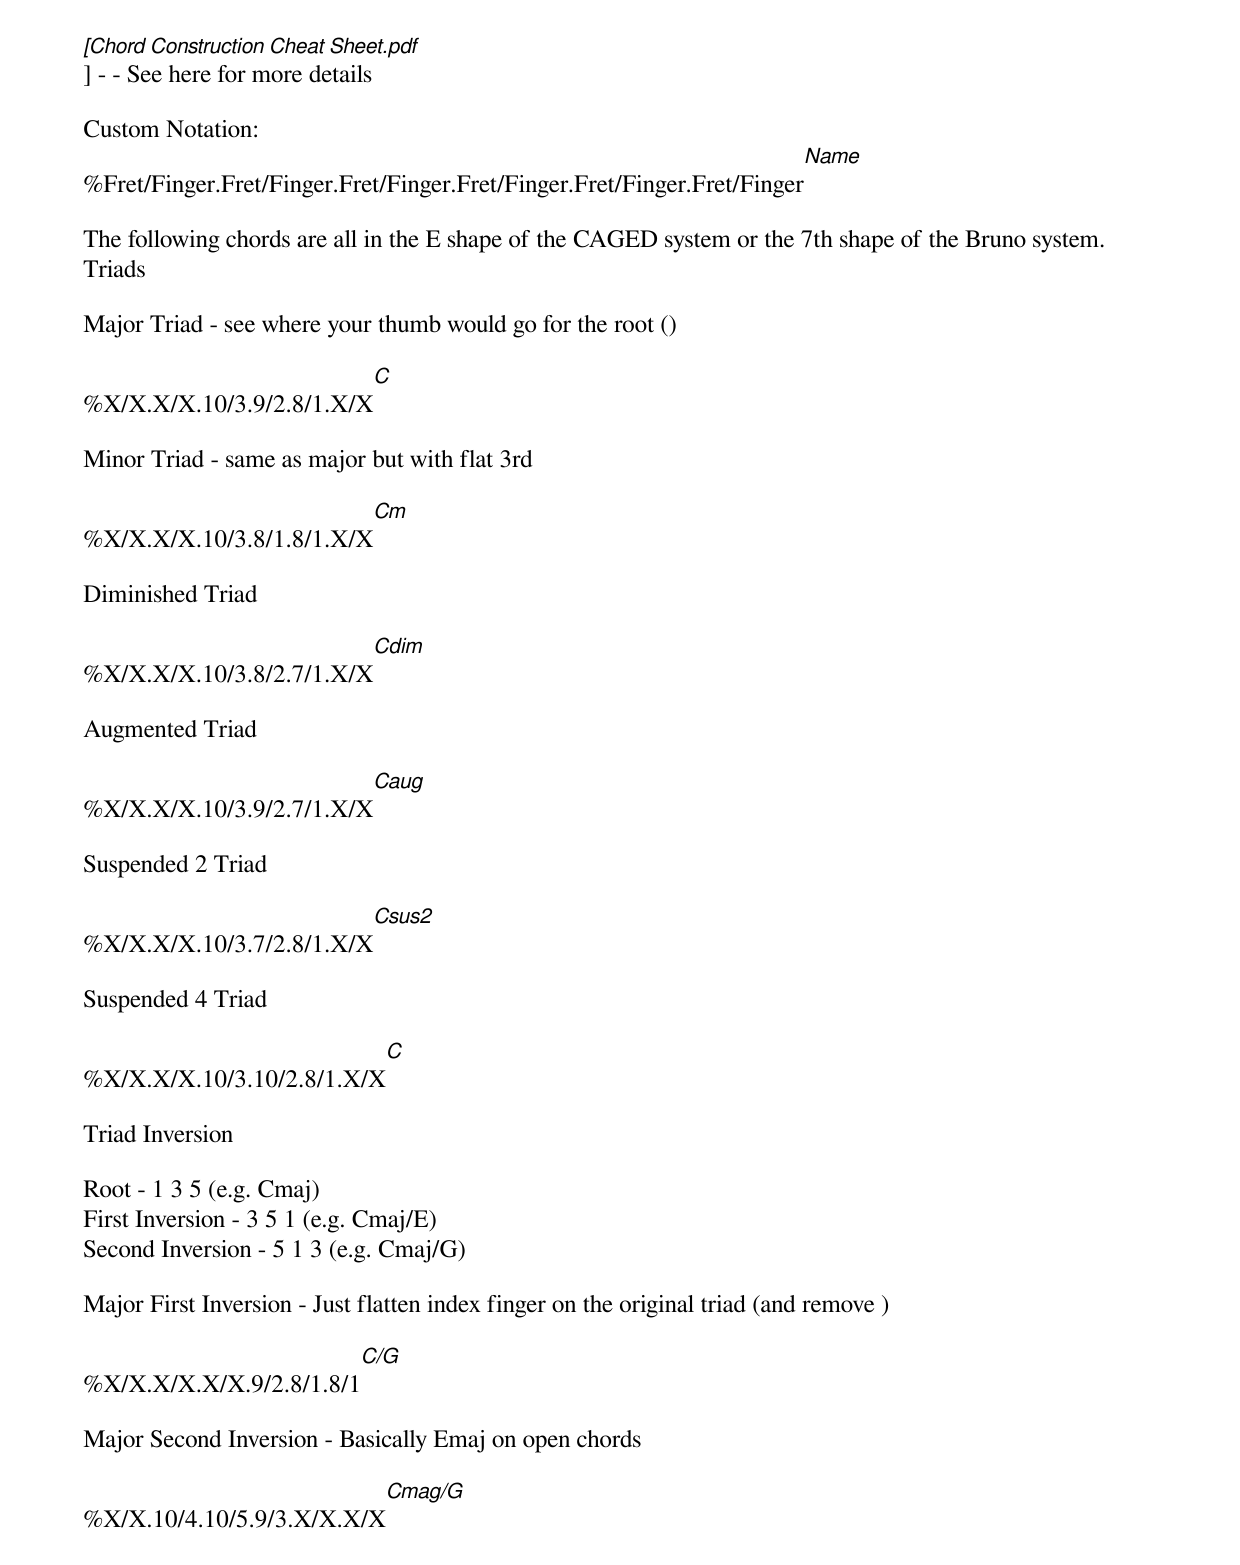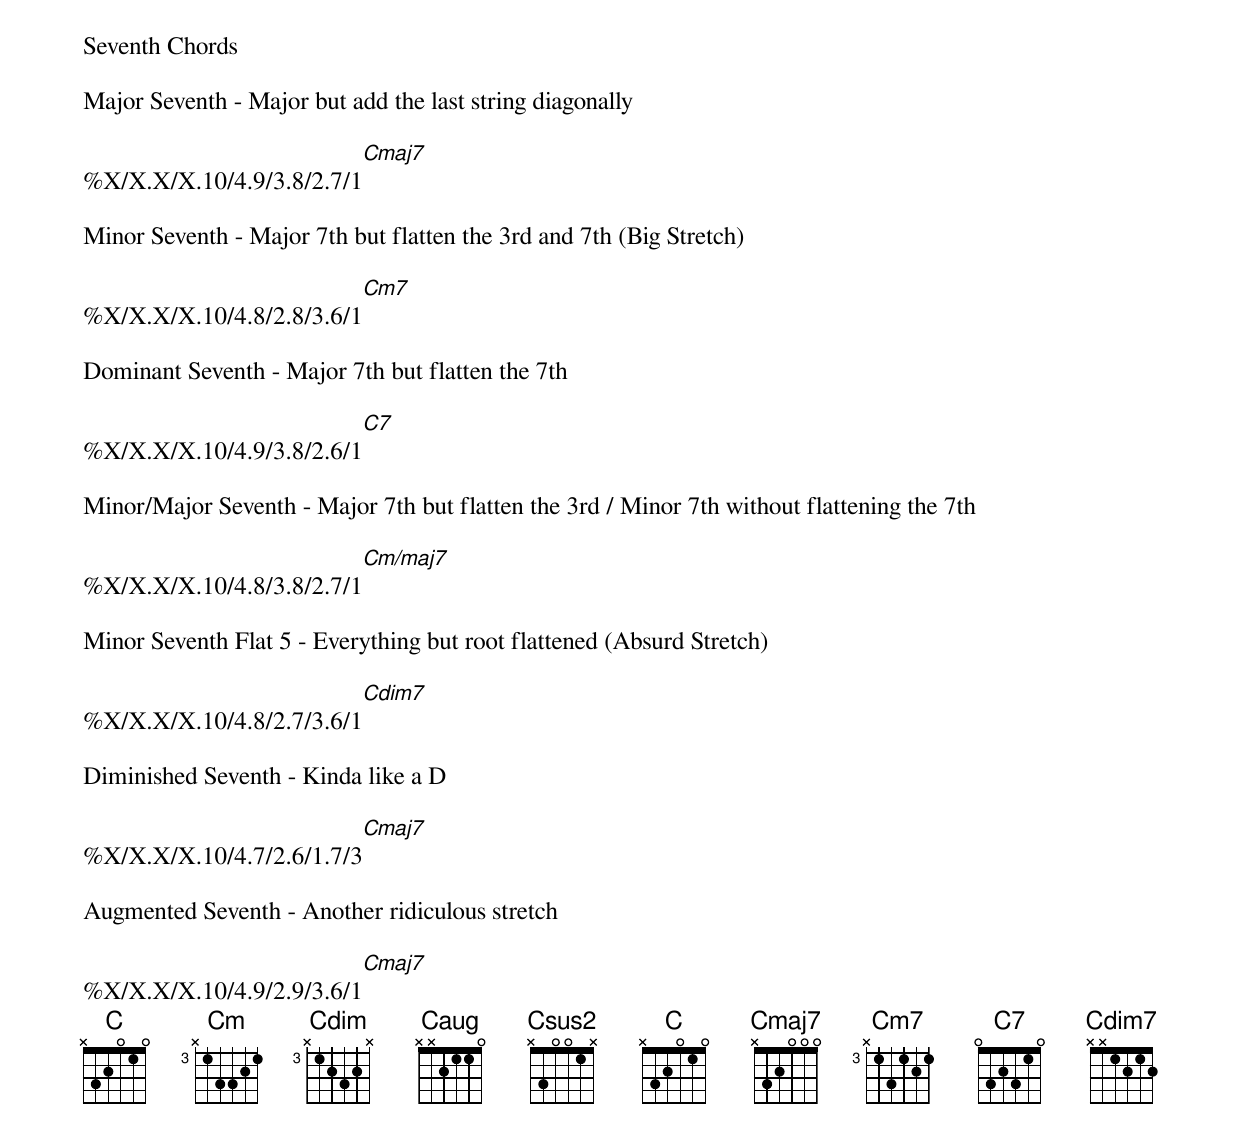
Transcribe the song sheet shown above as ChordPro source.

[[Chord Construction Cheat Sheet.pdf]] - - See here for more details

Custom Notation:
%Fret/Finger.Fret/Finger.Fret/Finger.Fret/Finger.Fret/Finger.Fret/Finger[Name]

The following chords are all in the E shape of the CAGED system or the 7th shape of the Bruno system.
Triads

Major Triad - see where your thumb would go for the root ()

%X/X.X/X.10/3.9/2.8/1.X/X[Cmaj]

Minor Triad - same as major but with flat 3rd

%X/X.X/X.10/3.8/1.8/1.X/X[Cm]

Diminished Triad

%X/X.X/X.10/3.8/2.7/1.X/X[Cdim]

Augmented Triad

%X/X.X/X.10/3.9/2.7/1.X/X[Caug]

Suspended 2 Triad

%X/X.X/X.10/3.7/2.8/1.X/X[Csus2]

Suspended 4 Triad

%X/X.X/X.10/3.10/2.8/1.X/X[C]

Triad Inversion

Root - 1 3 5 (e.g. Cmaj)
First Inversion - 3 5 1 (e.g. Cmaj/E)
Second Inversion - 5 1 3 (e.g. Cmaj/G)

Major First Inversion - Just flatten index finger on the original triad (and remove )

%X/X.X/X.X/X.9/2.8/1.8/1[Cmaj/G]

Major Second Inversion - Basically Emaj on open chords

%X/X.10/4.10/5.9/3.X/X.X/X[Cmag/G]

Seventh Chords

Major Seventh - Major but add the last string diagonally

%X/X.X/X.10/4.9/3.8/2.7/1[Cmaj7]

Minor Seventh - Major 7th but flatten the 3rd and 7th (Big Stretch)

%X/X.X/X.10/4.8/2.8/3.6/1[Cm7]

Dominant Seventh - Major 7th but flatten the 7th

%X/X.X/X.10/4.9/3.8/2.6/1[C7]

Minor/Major Seventh - Major 7th but flatten the 3rd / Minor 7th without flattening the 7th

%X/X.X/X.10/4.8/3.8/2.7/1[Cm/maj7]

Minor Seventh Flat 5 - Everything but root flattened (Absurd Stretch)

%X/X.X/X.10/4.8/2.7/3.6/1[Cdim7]

Diminished Seventh - Kinda like a D

%X/X.X/X.10/4.7/2.6/1.7/3[Cmaj7]

Augmented Seventh - Another ridiculous stretch

%X/X.X/X.10/4.9/2.9/3.6/1[Cmaj7]
